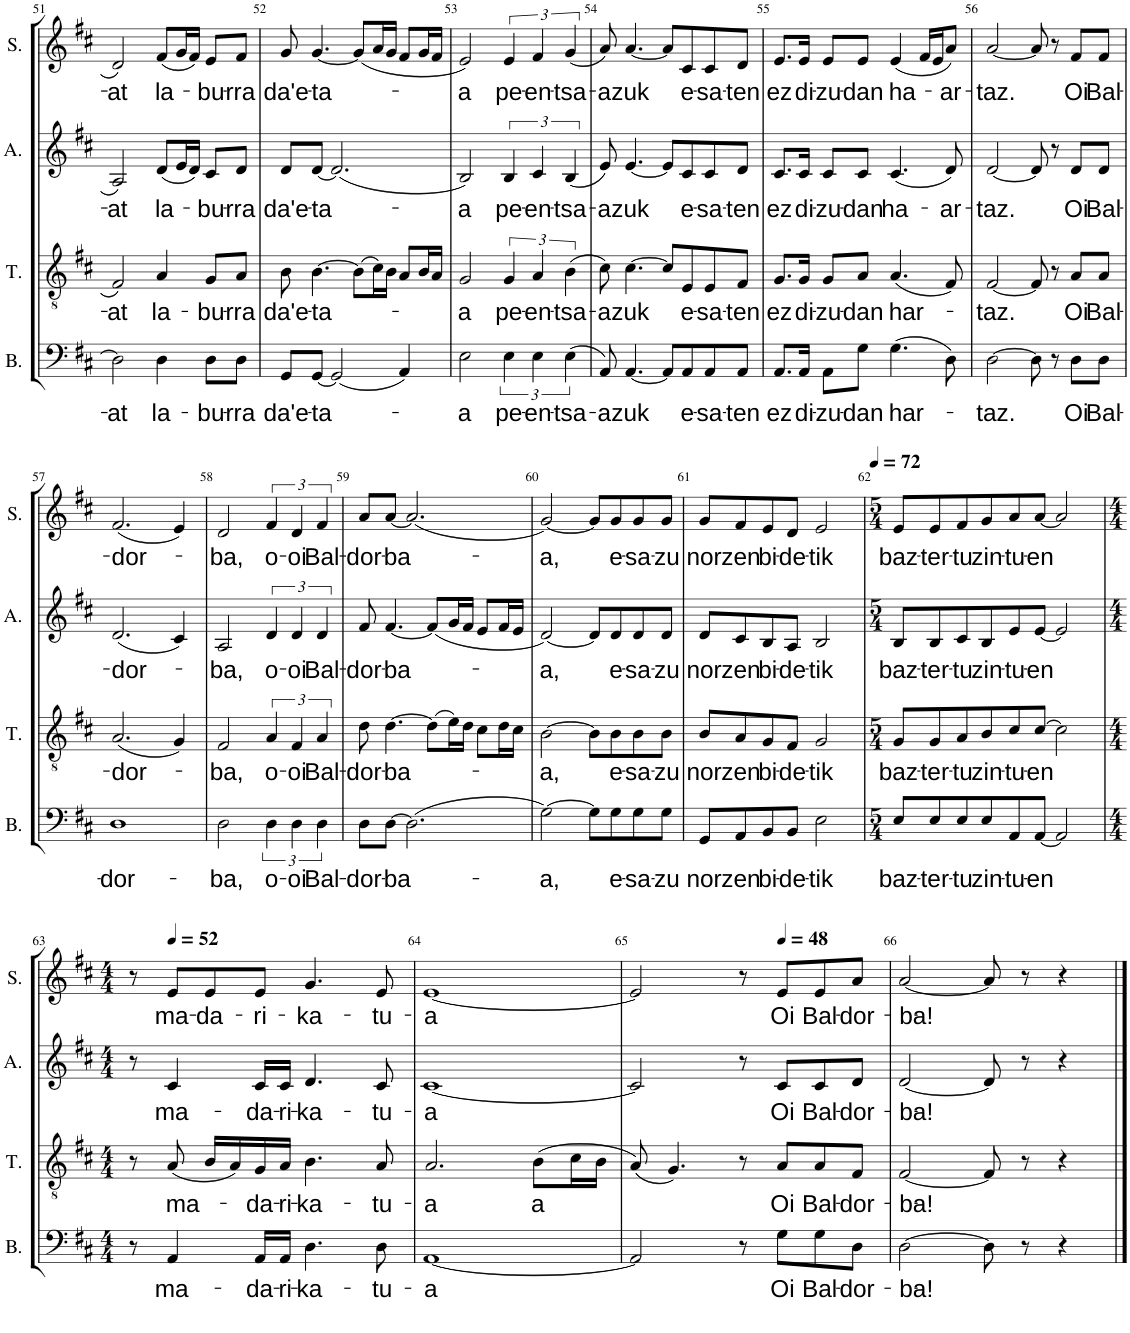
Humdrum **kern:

**kern	**text	**kern	**text	**kern	**text	**kern	**text
*part4	*part4	*part3	*part3	*part2	*part2	*part1	*part1
*staff4	*staff4	*staff3	*staff3	*staff2	*staff2	*staff1	*staff1
*I"Basse	*	*I"Tenor	*	*I"Alto	*	*I"Soprano	*
*I'B.	*	*I'T.	*	*I'A.	*	*I'S.	*
!!LO:PB:g=z
*clefF4	*	*clefGv2	*	*clefG2	*	*clefG2	*
*k[f#c#]	*	*k[f#c#]	*	*k[f#c#]	*	*k[f#c#]	*
*M4/4	*	*M4/4	*	*M4/4	*	*M4/4	*
=51	=51	=51	=51	=51	=51	=51	=51
!	!LO:LY:b	!	!LO:LY:b	!	!LO:LY:b	!	!LO:LY:b
2D\]	-at	2F#/	-at	2A/	-at	2d/	-at
!	!LO:LY:b	!	!LO:LY:b	!	!LO:LY:b	!	!LO:LY:b
4D\	la-	4A/	la-	(8d/L	la-	(8f#/L	la-
.	.	.	.	16e/L	.	16g/L	.
.	.	.	.	16d/JJ)	.	16f#/JJ)	.
!	!LO:LY:b	!	!LO:LY:b	!	!LO:LY:b	!	!LO:LY:b
8D\L	-bu-	8G/L	-bu-	8c#/L	-bu-	8e/L	-bu-
!	!LO:LY:b	!	!LO:LY:b	!	!LO:LY:b	!	!LO:LY:b
8D\J	-rra	8A/J	-rra	8d/J	-rra	8f#/J	-rra
=52	=52	=52	=52	=52	=52	=52	=52
!	!LO:LY:b	!	!LO:LY:b	!	!LO:LY:b	!	!LO:LY:b
8GG/L	da'e-	8B\	da'e-	8d/L	da'e-	8g/	da'e-
!	!LO:LY:b	!	!LO:LY:b	!	!LO:LY:b	!	!LO:LY:b
[8GG/J	-ta-	[4.B\	-ta-	[8d/J	-ta-	[4.g/	-ta-
(2GG/]	.	.	.	(2.d/]	.	.	.
.	.	(8B\L]	.	.	.	(8g/L]	.
.	.	16c#\L)	.	.	.	16a/L	.
.	.	16B\JJ	.	.	.	16g/JJ	.
4AA/)	.	8A/L	.	.	.	8f#/L	.
.	.	16B/L	.	.	.	16g/L	.
.	.	16A/JJ	.	.	.	16f#/JJ	.
=53	=53	=53	=53	=53	=53	=53	=53
!	!LO:LY:b	!	!LO:LY:b	!	!LO:LY:b	!	!LO:LY:b
2E\	-a	2G/	-a	2B/)	-a	2e/)	-a
!	!LO:LY:b	!	!LO:LY:b	!	!LO:LY:b	!	!LO:LY:b
6E\	pe-	6G/	pe-	6B/	pe-	6e/	pe-
!	!LO:LY:b	!	!LO:LY:b	!	!LO:LY:b	!	!LO:LY:b
6E\	-en-	6A/	-en-	6c#/	-en-	6f#/	-en-
!	!LO:LY:b	!	!LO:LY:b	!	!LO:LY:b	!	!LO:LY:b
(6E\	-tsa-	(6B\	-tsa-	(6B/	-tsa-	(6g/	-tsa-
=54	=54	=54	=54	=54	=54	=54	=54
!	!LO:LY:b	!	!LO:LY:b	!	!LO:LY:b	!	!LO:LY:b
8AA/)	-a	8c#\)	-a	8e/)	-a	8a/)	-a
!	!LO:LY:b	!	!LO:LY:b	!	!LO:LY:b	!	!LO:LY:b
[4.AA/	-zuk	[4.c#\	-zuk	[4.e/	-zuk	[4.a/	-zuk
8AA/L]	.	8c#/L]	.	8e/L]	.	8a/L]	.
!	!LO:LY:b	!	!LO:LY:b	!	!LO:LY:b	!	!LO:LY:b
8AA/	e-	8E/	e-	8c#/	e-	8c#/	e-
!	!LO:LY:b	!	!LO:LY:b	!	!LO:LY:b	!	!LO:LY:b
8AA/	-sa-	8E/	-sa-	8c#/	-sa-	8c#/	-sa-
!	!LO:LY:b	!	!LO:LY:b	!	!LO:LY:b	!	!LO:LY:b
8AA/J	-ten	8F#/J	-ten	8d/J	-ten	8d/J	-ten
=55	=55	=55	=55	=55	=55	=55	=55
!	!LO:LY:b	!	!LO:LY:b	!	!LO:LY:b	!	!LO:LY:b
8.AA/L	ez	8.G/L	ez	8.c#/L	ez	8.e/L	ez
!	!LO:LY:b	!	!LO:LY:b	!	!LO:LY:b	!	!LO:LY:b
16AA/Jk	di-	16G/Jk	di-	16c#/Jk	di-	16e/Jk	di-
!	!LO:LY:b	!	!LO:LY:b	!	!LO:LY:b	!	!LO:LY:b
8AA\L	-zu-	8G/L	-zu-	8c#/L	-zu-	8e/L	-zu-
!	!LO:LY:b	!	!LO:LY:b	!	!LO:LY:b	!	!LO:LY:b
8G\J	-dan	8A/J	-dan	8c#/J	-dan	8e/J	-dan
!	!LO:LY:b	!	!LO:LY:b	!	!LO:LY:b	!	!LO:LY:b
(4.G\	har-	(4.A/	har-	(4.c#/	ha-	(4e/	ha-
.	.	.	.	.	.	16f#/LL	.
.	.	.	.	.	.	16e/J	.
!	!	!	!	!	!LO:LY:b	!	!LO:LY:b
8D\)	.	8F#/)	.	8d/)	-ar-	8a/J)	-ar-
=56	=56	=56	=56	=56	=56	=56	=56
!	!LO:LY:b	!	!LO:LY:b	!	!LO:LY:b	!	!LO:LY:b
[2D\	-taz.	[2F#/	-taz.	[2d/	-taz.	[2a/	-taz.
8D\]	.	8F#/]	.	8d/]	.	8a/]	.
8r	.	8r	.	8r	.	8r	.
!	!LO:LY:b	!	!LO:LY:b	!	!LO:LY:b	!	!LO:LY:b
8D\L	Oi	8A/L	Oi	8d/L	Oi	8f#/L	Oi
!	!LO:LY:b	!	!LO:LY:b	!	!LO:LY:b	!	!LO:LY:b
8D\J	Bal-	8A/J	Bal-	8d/J	Bal-	8f#/J	Bal-
!!LO:LB:g=z
=57	=57	=57	=57	=57	=57	=57	=57
!	!LO:LY:b	!	!LO:LY:b	!	!LO:LY:b	!	!LO:LY:b
1D	-dor-	(2.A/	-dor-	(2.d/	-dor-	(2.f#/	-dor-
.	.	4G/)	.	4c#/)	.	4e/)	.
=58	=58	=58	=58	=58	=58	=58	=58
!	!LO:LY:b	!	!LO:LY:b	!	!LO:LY:b	!	!LO:LY:b
2D\	-ba,	2F#/	-ba,	2A/	-ba,	2d/	-ba,
!	!LO:LY:b	!	!LO:LY:b	!	!LO:LY:b	!	!LO:LY:b
6D\	o-	6A/	o-	6d/	o-	6f#/	o-
!	!LO:LY:b	!	!LO:LY:b	!	!LO:LY:b	!	!LO:LY:b
6D\	-oi	6F#/	-oi	6d/	-oi	6d/	-oi
!	!LO:LY:b	!	!LO:LY:b	!	!LO:LY:b	!	!LO:LY:b
6D\	Bal-	6A/	Bal-	6d/	Bal-	6f#/	Bal-
=59	=59	=59	=59	=59	=59	=59	=59
!	!LO:LY:b	!	!LO:LY:b	!	!LO:LY:b	!	!LO:LY:b
8D\L	-dor-	8d\	-dor-	8f#/	-dor-	8a/L	-dor-
!	!LO:LY:b	!	!LO:LY:b	!	!LO:LY:b	!	!LO:LY:b
[8D\J	-ba-	[4.d\	-ba-	[4.f#/	-ba-	[8a/J	-ba-
(2.D\]	.	.	.	.	.	(2.a/]	.
.	.	(8d\L]	.	(8f#/L]	.	.	.
.	.	16e\L)	.	16g/L	.	.	.
.	.	16d\JJ	.	16f#/JJ	.	.	.
.	.	8c#\L	.	8e/L	.	.	.
.	.	16d\L	.	16f#/L	.	.	.
.	.	16c#\JJ	.	16e/JJ	.	.	.
=60	=60	=60	=60	=60	=60	=60	=60
!	!LO:LY:b	!	!LO:LY:b	!	!LO:LY:b	!	!LO:LY:b
[2G\)	-a,	[2B\	-a,	[2d/)	-a,	[2g/)	-a,
8G\L]	.	8B\L]	.	8d/L]	.	8g/L]	.
!	!LO:LY:b	!	!LO:LY:b	!	!LO:LY:b	!	!LO:LY:b
8G\	e-	8B\	e-	8d/	e-	8g/	e-
!	!LO:LY:b	!	!LO:LY:b	!	!LO:LY:b	!	!LO:LY:b
8G\	-sa-	8B\	-sa-	8d/	-sa-	8g/	-sa-
!	!LO:LY:b	!	!LO:LY:b	!	!LO:LY:b	!	!LO:LY:b
8G\J	-zu	8B\J	-zu	8d/J	-zu	8g/J	-zu
=61	=61	=61	=61	=61	=61	=61	=61
!	!LO:LY:b	!	!LO:LY:b	!	!LO:LY:b	!	!LO:LY:b
8GG/L	nor	8B/L	nor	8d/L	nor	8g/L	nor
!	!LO:LY:b	!	!LO:LY:b	!	!LO:LY:b	!	!LO:LY:b
8AA/	zen	8A/	zen	8c#/	zen	8f#/	zen
!	!LO:LY:b	!	!LO:LY:b	!	!LO:LY:b	!	!LO:LY:b
8BB/	bi-	8G/	bi-	8B/	bi-	8e/	bi-
!	!LO:LY:b	!	!LO:LY:b	!	!LO:LY:b	!	!LO:LY:b
8BB/J	-de-	8F#/J	-de-	8A/J	-de-	8d/J	-de-
!	!LO:LY:b	!	!LO:LY:b	!	!LO:LY:b	!	!LO:LY:b
2E\	-tik	2G/	-tik	2B/	-tik	2e/	-tik
=62	=62	=62	=62	=62	=62	=62	=62
*M5/4	*	*M5/4	*	*M5/4	*	*M5/4	*
*	*	*	*	*	*	*MM72	*
!	!LO:LY:b	!	!LO:LY:b	!	!LO:LY:b	!	!LO:LY:b
8E/L	baz-	8G/L	baz-	8B/L	baz-	8e/L	baz-
!	!LO:LY:b	!	!LO:LY:b	!	!LO:LY:b	!	!LO:LY:b
8E/	-ter-	8G/	-ter-	8B/	-ter-	8e/	-ter-
!	!LO:LY:b	!	!LO:LY:b	!	!LO:LY:b	!	!LO:LY:b
8E/	-tu	8A/	-tu	8c#/	-tu	8f#/	-tu
!	!LO:LY:b	!	!LO:LY:b	!	!LO:LY:b	!	!LO:LY:b
8E/	zin-	8B/	zin-	8B/	zin-	8g/	zin-
!	!LO:LY:b	!	!LO:LY:b	!	!LO:LY:b	!	!LO:LY:b
8AA/	-tu-	8c#/	-tu-	8e/	-tu-	8a/	-tu-
!	!LO:LY:b	!	!LO:LY:b	!	!LO:LY:b	!	!LO:LY:b
[8AA/J	-en	[8c#/J	-en	[8e/J	-en	[8a/J	-en
2AA/]	.	2c#\]	.	2e/]	.	2a/]	.
!!LO:LB:g=z
=63	=63	=63	=63	=63	=63	=63	=63
*M4/4	*	*M4/4	*	*M4/4	*	*M4/4	*
8r	.	8r	.	8r	.	8r	.
*	*	*	*	*	*	*MM52	*
!	!LO:LY:b	!	!LO:LY:b	!	!LO:LY:b	!	!LO:LY:b
4AA/	ma-	(8A/	ma-	4c#/	ma-	8e/L	ma-
!	!	!	!	!	!	!	!LO:LY:b
.	.	16B/LL	.	.	.	8e/	-da-
.	.	16A/)	.	.	.	.	.
!	!LO:LY:b	!	!LO:LY:b	!	!LO:LY:b	!	!LO:LY:b
16AA/LL	-da-	16G/	-da-	16c#/LL	-da-	8e/J	-ri-
!	!LO:LY:b	!	!LO:LY:b	!	!LO:LY:b	!	!
16AA/JJ	-ri-	16A/JJ	-ri-	16c#/JJ	-ri-	.	.
!	!LO:LY:b	!	!LO:LY:b	!	!LO:LY:b	!	!LO:LY:b
4.D\	-ka-	4.B\	-ka-	4.d/	-ka-	4.g/	-ka-
!	!LO:LY:b	!	!LO:LY:b	!	!LO:LY:b	!	!LO:LY:b
8D\	-tu-	8A/	-tu-	8c#/	-tu-	8e/	-tu-
=64	=64	=64	=64	=64	=64	=64	=64
!	!LO:LY:b	!	!LO:LY:b	!	!LO:LY:b	!	!LO:LY:b
[1AA	-a	2.A/	-a	[1c#	-a	[1e	-a
!	!	!	!LO:LY:b	!	!	!	!
.	.	(8B\L	a	.	.	.	.
.	.	16c#\L	.	.	.	.	.
.	.	16B\JJ	.	.	.	.	.
=65	=65	=65	=65	=65	=65	=65	=65
2AA/]	.	(8A/)	.	2c#/]	.	2e/]	.
.	.	4.G/)	.	.	.	.	.
8r	.	8r	.	8r	.	8r	.
*	*	*	*	*	*	*MM48	*
!	!LO:LY:b	!	!LO:LY:b	!	!LO:LY:b	!	!LO:LY:b
8G\L	Oi	8A/L	Oi	8c#/L	Oi	8e/L	Oi
!	!LO:LY:b	!	!LO:LY:b	!	!LO:LY:b	!	!LO:LY:b
8G\	Bal-	8A/	Bal-	8c#/	Bal-	8e/	Bal-
!	!LO:LY:b	!	!LO:LY:b	!	!LO:LY:b	!	!LO:LY:b
8D\J	-dor-	8F#/J	-dor-	8d/J	-dor-	8a/J	-dor-
=66	=66	=66	=66	=66	=66	=66	=66
!	!LO:LY:b	!	!LO:LY:b	!	!LO:LY:b	!	!LO:LY:b
[2D\	-ba!-	[2F#/	-ba!-	[2d/	-ba!-	[2a/	-ba!-
8D\]	.	8F#/]	.	8d/]	.	8a/]	.
8r	.	8r	.	8r	.	8r	.
4r	.	4r	.	4r	.	4r	.
==	==	==	==	==	==	==	==
*-	*-	*-	*-	*-	*-	*-	*-
